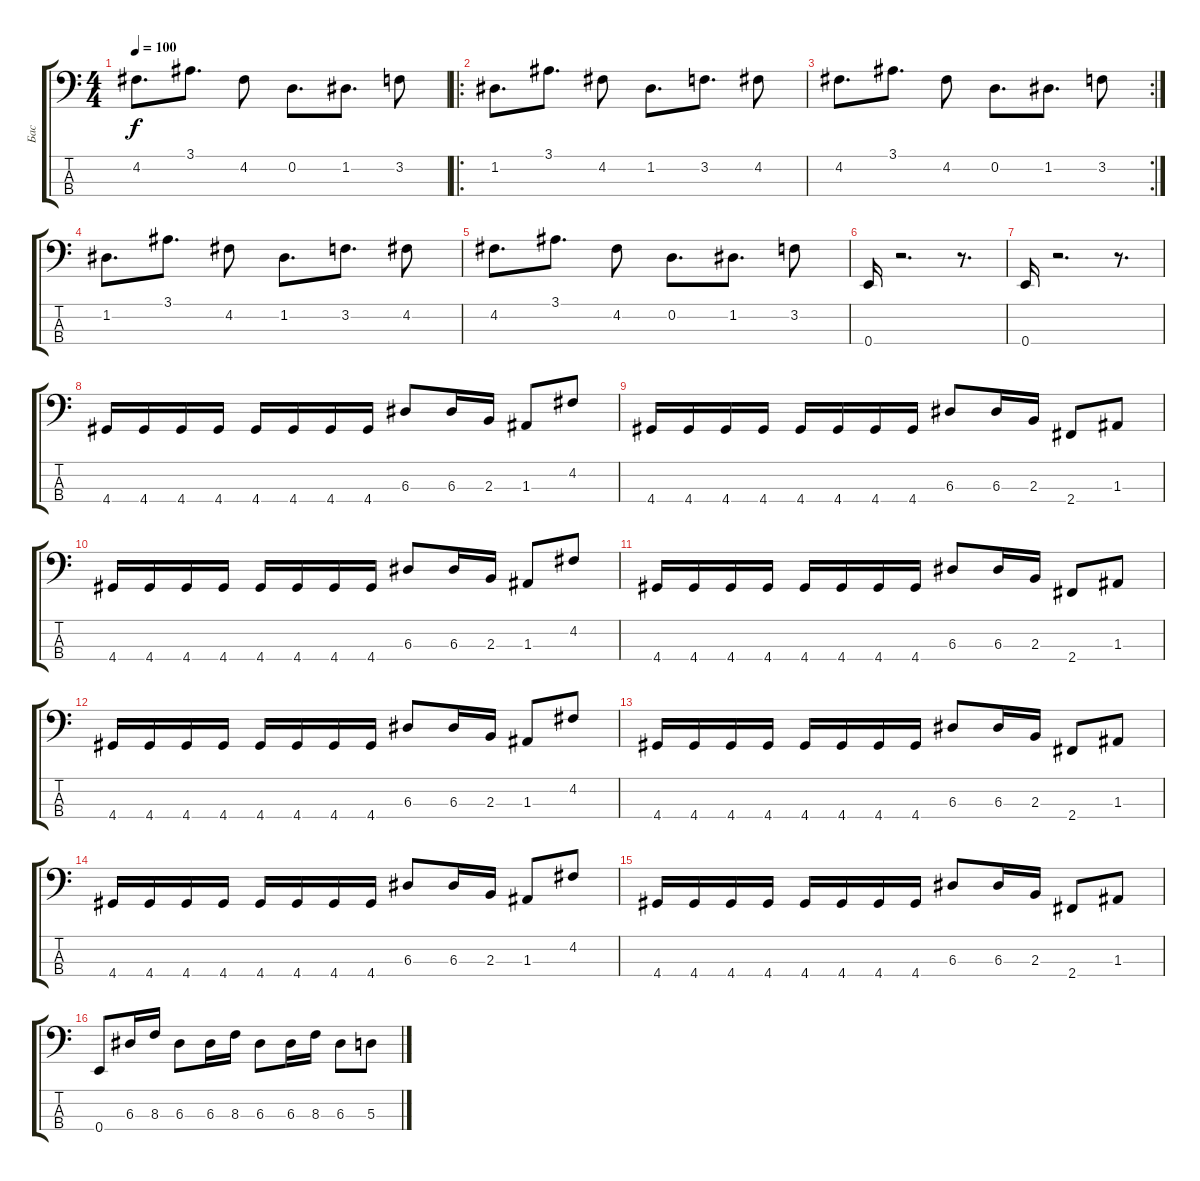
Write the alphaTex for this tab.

\track ("Бас" "Бас") {instrument electricbasspick}
\staff {score tabs}
\tuning (G2 D2 A1 E1) {hide}
\ts (4 4)
\tempo 100
\clef f4
\ks c
4.2.8{d dy f} 3.1.8{d} 4.2.8 0.2.8{d} 1.2.8{d} 3.2.8 |
\ro
1.2.8{d} 3.1.8{d} 4.2.8 1.2.8{d} 3.2.8{d} 4.2.8 |
\rc 2
4.2.8{d} 3.1.8{d} 4.2.8 0.2.8{d} 1.2.8{d} 3.2.8 |
1.2.8{d} 3.1.8{d} 4.2.8 1.2.8{d} 3.2.8{d} 4.2.8 |
4.2.8{d} 3.1.8{d} 4.2.8 0.2.8{d} 1.2.8{d} 3.2.8 |
0.4.16{volume 16} r.2{d} r.8{d} |
0.4.16 r.2{d} r.8{d} |
4.4.16{volume 12} 4.4.16 4.4.16 4.4.16 4.4.16 4.4.16 4.4.16 4.4.16 6.3.8 6.3.16 2.3.16 1.3.8 4.2.8 |
4.4.16 4.4.16 4.4.16 4.4.16 4.4.16 4.4.16 4.4.16 4.4.16 6.3.8 6.3.16 2.3.16 2.4.8 1.3.8 |
4.4.16 4.4.16 4.4.16 4.4.16 4.4.16 4.4.16 4.4.16 4.4.16 6.3.8 6.3.16 2.3.16 1.3.8 4.2.8 |
4.4.16 4.4.16 4.4.16 4.4.16 4.4.16 4.4.16 4.4.16 4.4.16 6.3.8 6.3.16 2.3.16 2.4.8 1.3.8 |
4.4.16 4.4.16 4.4.16 4.4.16 4.4.16 4.4.16 4.4.16 4.4.16 6.3.8 6.3.16 2.3.16 1.3.8 4.2.8 |
4.4.16 4.4.16 4.4.16 4.4.16 4.4.16 4.4.16 4.4.16 4.4.16 6.3.8 6.3.16 2.3.16 2.4.8 1.3.8 |
4.4.16 4.4.16 4.4.16 4.4.16 4.4.16 4.4.16 4.4.16 4.4.16 6.3.8 6.3.16 2.3.16 1.3.8 4.2.8 |
4.4.16 4.4.16 4.4.16 4.4.16 4.4.16 4.4.16 4.4.16 4.4.16 6.3.8 6.3.16 2.3.16 2.4.8 1.3.8 |
0.4.8 6.3.16{volume 11} 8.3.16 6.3.8 6.3.16 8.3.16 6.3.8 6.3.16 8.3.16 6.3.8 5.3.8
